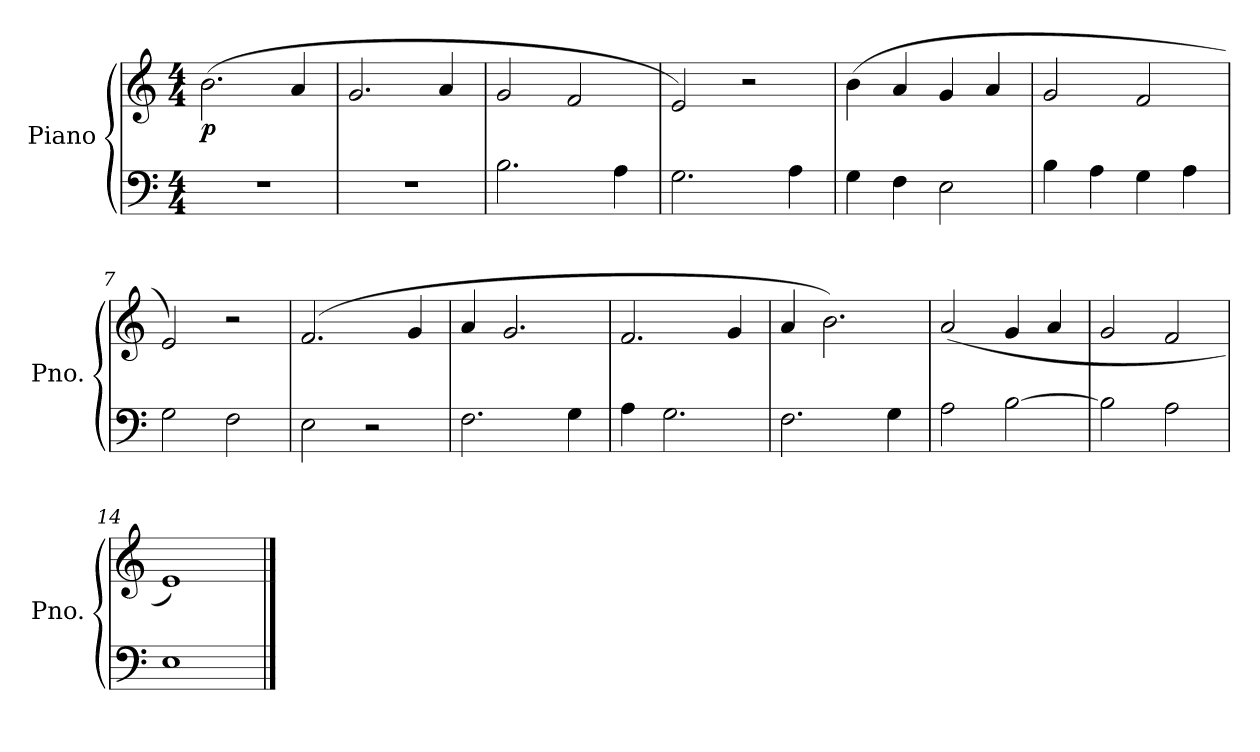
**kern	**kern	**dynam
*part1	*part1	*part1
*staff2	*staff1	*staff1/2
*I"Piano	*	*
*I'Pno.	*	*
*clefF4	*clefG2	*
*k[]	*k[]	*
*M4/4	*M4/4	*
*MM112	*MM112	*
=1	=1	=1
!	!	!LO:DY:b
1r	(>2.b\	p
.	4a/	.
=2	=2	=2
1r	2.g/	.
.	4a/	.
=3	=3	=3
2.B\	2g/	.
.	2f/	.
4A\	.	.
=4	=4	=4
2.G\	2e/)	.
.	2r	.
4A\	.	.
=5	=5	=5
4G\	(>4b\	.
4F\	4a/	.
2E\	4g/	.
.	4a/	.
=6	=6	=6
4B\	2g/	.
4A\	.	.
4G\	2f/	.
4A\	.	.
=7	=7	=7
2G\	2e/)	.
2F\	2r	.
=8	=8	=8
2E\	(>2.f/	.
2r	.	.
.	4g/	.
=9	=9	=9
2.F\	4a/	.
.	2.g/	.
4G\	.	.
=10	=10	=10
4A\	2.f/	.
2.G\	.	.
.	4g/	.
=11	=11	=11
2.F\	4a/	.
.	2.b\)	.
4G\	.	.
=12	=12	=12
2A\	(<2a/	.
[2B\	4g/	.
.	4a/	.
=13	=13	=13
2B\]	2g/	.
2A\	2f/	.
=14	=14	=14
1E	1e)	.
==	==	==
*-	*-	*-
